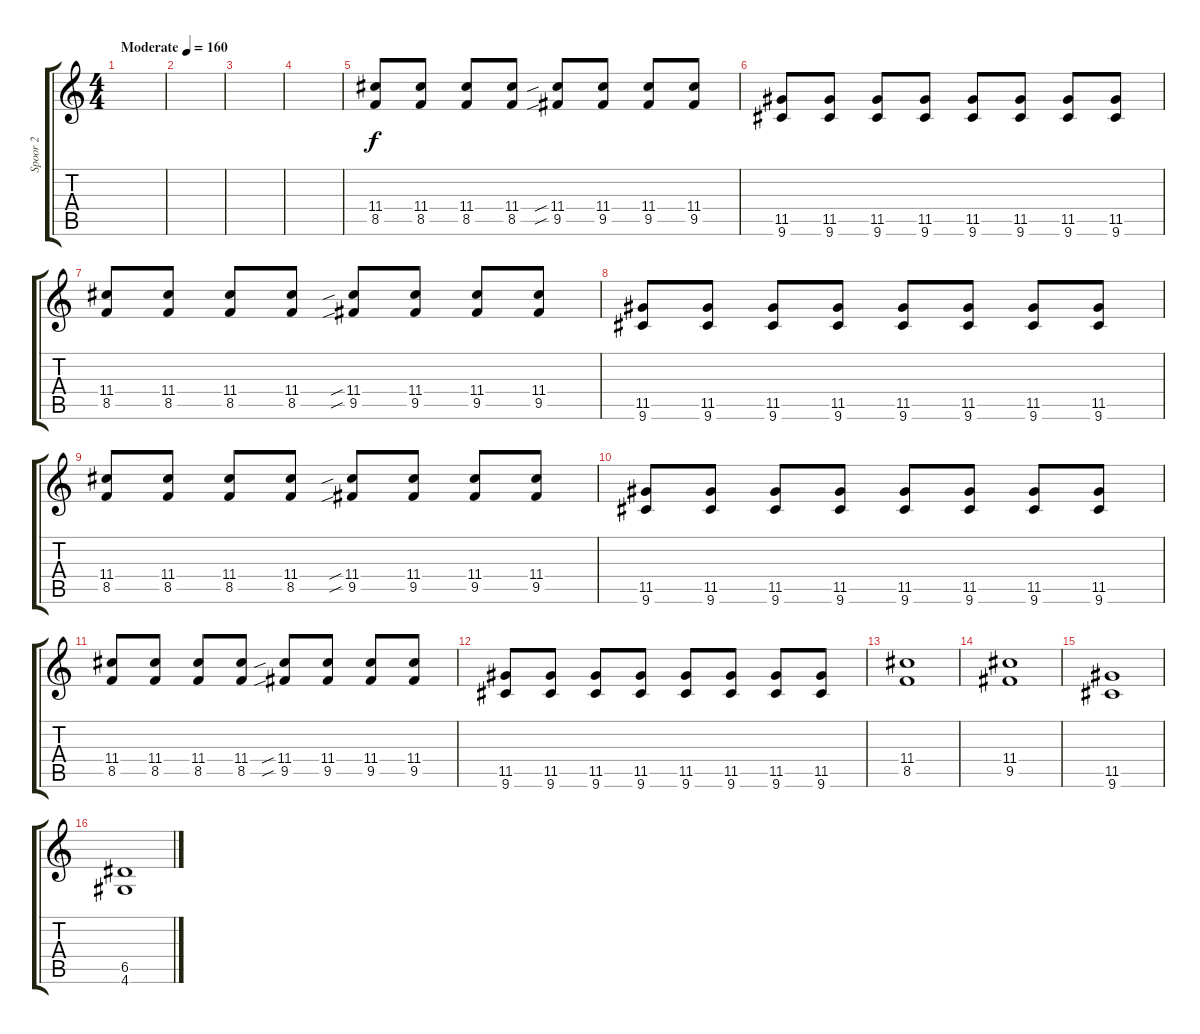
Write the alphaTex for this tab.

\track ("Spoor 2" "Spoor 2") {instrument distortionguitar}
\staff {score tabs}
\tuning (E4 B3 G3 D3 A2 E2) {hide}
\ts (4 4)
\tempo (160 "Moderate")
\clef g2
\ks c
|
|
|
|
(11.4 8.5).8 (11.4 8.5).8 (11.4 8.5).8 (11.4 8.5).8 (11.4{sib} 9.5{sib}).8 (11.4 9.5).8 (11.4 9.5).8 (11.4 9.5).8 |
(11.5 9.6).8 (11.5 9.6).8 (11.5 9.6).8 (11.5 9.6).8 (11.5 9.6).8 (11.5 9.6).8 (11.5 9.6).8 (11.5 9.6).8 |
(11.4 8.5).8 (11.4 8.5).8 (11.4 8.5).8 (11.4 8.5).8 (11.4{sib} 9.5{sib}).8 (11.4 9.5).8 (11.4 9.5).8 (11.4 9.5).8 |
(11.5 9.6).8 (11.5 9.6).8 (11.5 9.6).8 (11.5 9.6).8 (11.5 9.6).8 (11.5 9.6).8 (11.5 9.6).8 (11.5 9.6).8 |
(11.4 8.5).8 (11.4 8.5).8 (11.4 8.5).8 (11.4 8.5).8 (11.4{sib} 9.5{sib}).8 (11.4 9.5).8 (11.4 9.5).8 (11.4 9.5).8 |
(11.5 9.6).8 (11.5 9.6).8 (11.5 9.6).8 (11.5 9.6).8 (11.5 9.6).8 (11.5 9.6).8 (11.5 9.6).8 (11.5 9.6).8 |
(11.4 8.5).8 (11.4 8.5).8 (11.4 8.5).8 (11.4 8.5).8 (11.4{sib} 9.5{sib}).8 (11.4 9.5).8 (11.4 9.5).8 (11.4 9.5).8 |
(11.5 9.6).8 (11.5 9.6).8 (11.5 9.6).8 (11.5 9.6).8 (11.5 9.6).8 (11.5 9.6).8 (11.5 9.6).8 (11.5 9.6).8 |
(11.4 8.5).1 |
(11.4 9.5).1 |
(11.5 9.6).1 |
(6.5 4.6).1
